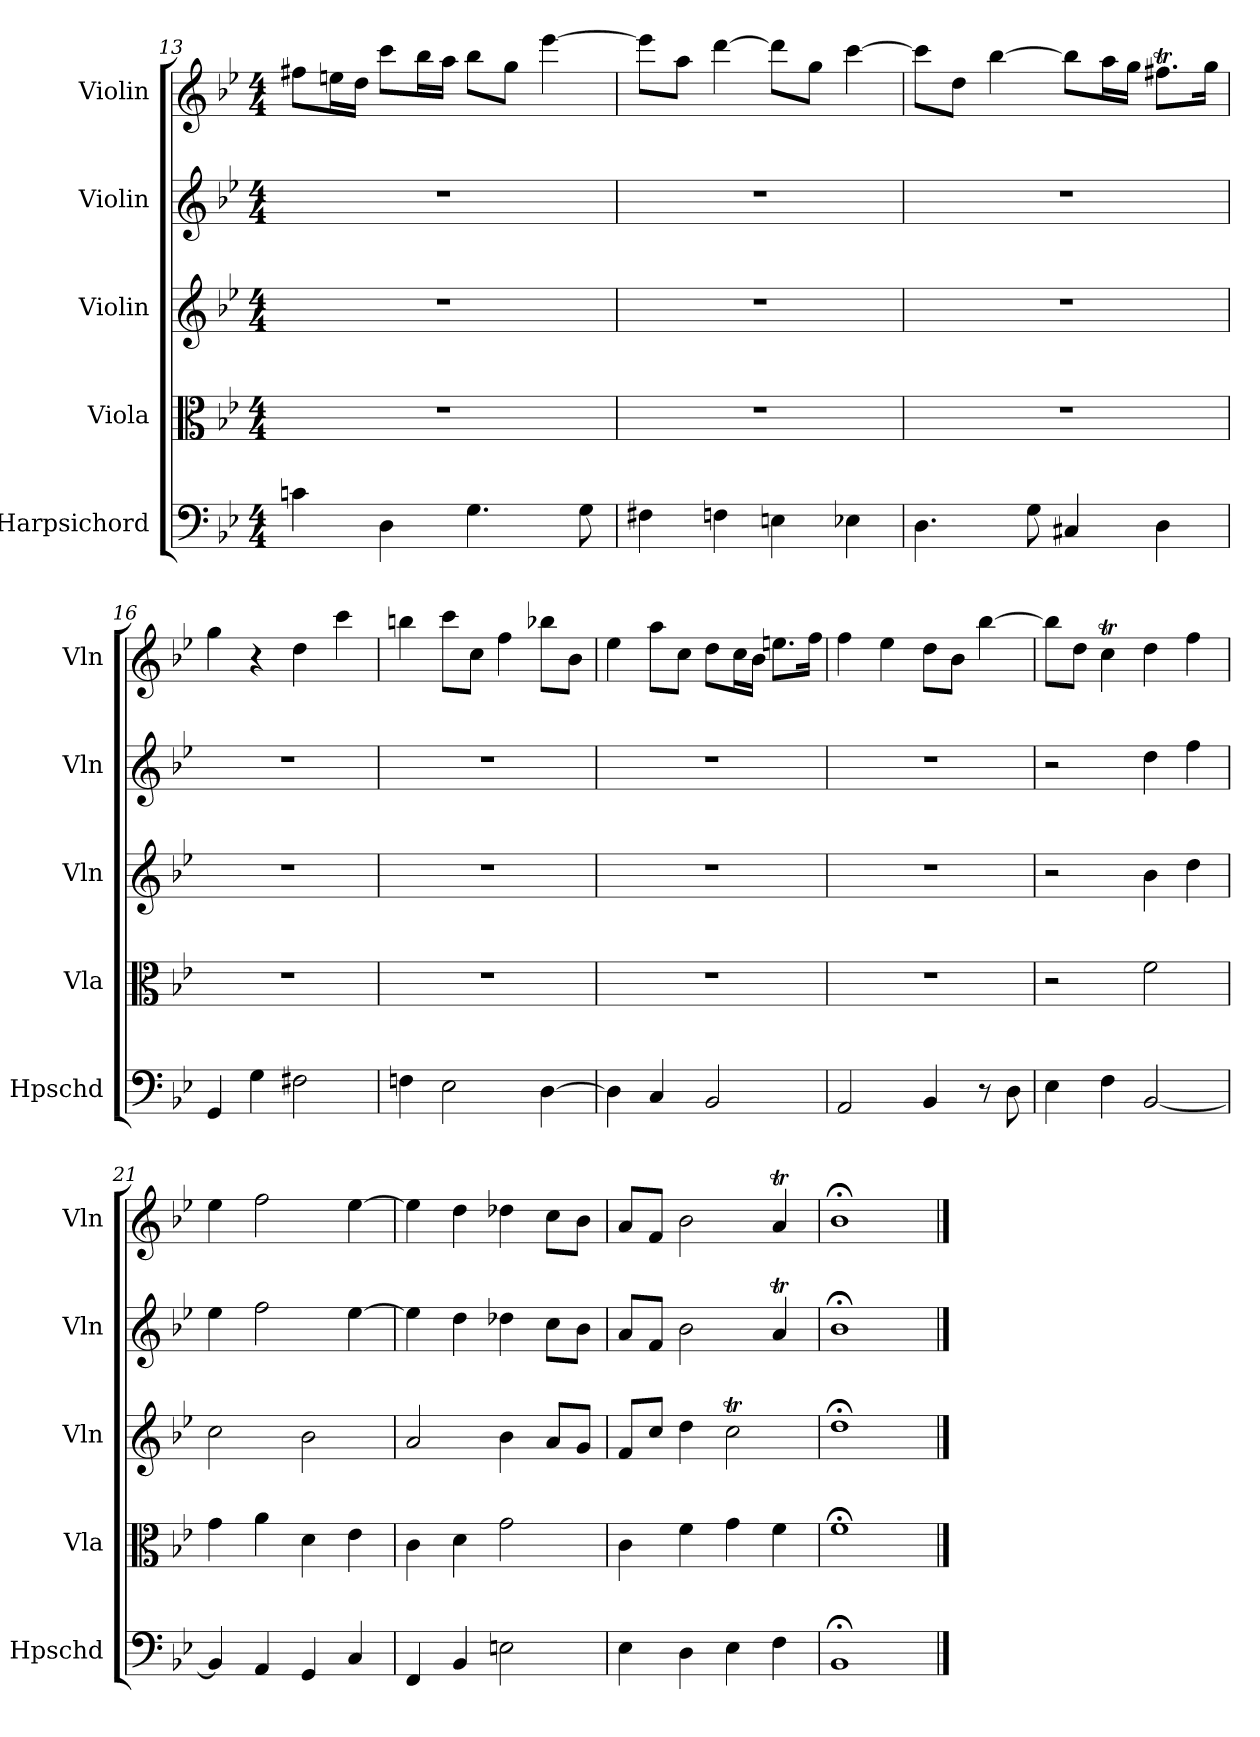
**kern	**kern	**kern	**kern	**kern
*part5	*part4	*part3	*part2	*part1
*staff5	*staff4	*staff3	*staff2	*staff1
*I"Harpsichord	*I"Viola	*I"Violin	*I"Violin	*I"Violin
*I'Hpschd	*I'Vla	*I'Vln	*I'Vln	*I'Vln
*clefF4	*clefC3	*clefG2	*clefG2	*clefG2
*k[b-e-]	*k[b-e-]	*k[b-e-]	*k[b-e-]	*k[b-e-]
*B-:	*B-:	*B-:	*B-:	*B-:
*M4/4	*M4/4	*M4/4	*M4/4	*M4/4
=13	=13	=13	=13	=13
4cn\	1r	1r	1r	8ff#X\L
.	.	.	.	16een\L
.	.	.	.	16dd\JJ
4D\	.	.	.	8ccc\L
.	.	.	.	16bb-\L
.	.	.	.	16aa\JJ
4.G\	.	.	.	8bb-\L
.	.	.	.	8gg\J
.	.	.	.	[4eee-\
8G\	.	.	.	.
=14	=14	=14	=14	=14
4F#X\	1r	1r	1r	8eee-\L]
.	.	.	.	8aa\J
4Fn\	.	.	.	[4ddd\
4En\	.	.	.	8ddd\L]
.	.	.	.	8gg\J
4E-X\	.	.	.	[4ccc\
=15	=15	=15	=15	=15
4.D\	1r	1r	1r	8ccc\L]
.	.	.	.	8dd\J
.	.	.	.	[4bb-\
8G\	.	.	.	.
4C#X/	.	.	.	8bb-\L]
.	.	.	.	16aa\L
.	.	.	.	16gg\JJ
4D\	.	.	.	8.ff#Xt\L
.	.	.	.	16gg\Jk
=16	=16	=16	=16	=16
4GG/	1r	1r	1r	4gg\
4G\	.	.	.	4r
2F#X\	.	.	.	4dd\
.	.	.	.	4ccc\
=17	=17	=17	=17	=17
4Fn\	1r	1r	1r	4bbn\
2E-\	.	.	.	8ccc\L
.	.	.	.	8cc\J
.	.	.	.	4ff\
[4D\	.	.	.	8bb-X\L
.	.	.	.	8b-\J
=18	=18	=18	=18	=18
4D\]	1r	1r	1r	4ee-\
4C/	.	.	.	8aa\L
.	.	.	.	8cc\J
2BB-/	.	.	.	8dd\L
.	.	.	.	16cc\L
.	.	.	.	16b-\JJ
.	.	.	.	8.een\L
.	.	.	.	16ff\Jk
=19	=19	=19	=19	=19
2AA/	1r	1r	1r	4ff\
.	.	.	.	4ee-\
4BB-/	.	.	.	8dd\L
.	.	.	.	8b-\J
8r	.	.	.	[4bb-\
8D\	.	.	.	.
=20	=20	=20	=20	=20
4E-\	2r	2r	2r	8bb-\L]
.	.	.	.	8dd\J
4F\	.	.	.	4ccT\
[2BB-/	2f\	4b-\	4dd\	4dd\
.	.	4dd\	4ff\	4ff\
=21	=21	=21	=21	=21
4BB-/]	4g\	2cc\	4ee-\	4ee-\
4AA/	4a\	.	2ff\	2ff\
4GG/	4d\	2b-\	.	.
4C/	4e-\	.	[4ee-\	[4ee-\
=22	=22	=22	=22	=22
4FF/	4c\	2a/	4ee-\]	4ee-\]
4BB-/	4d\	.	4dd\	4dd\
2En\	2g\	4b-\	4dd-X\	4dd-X\
.	.	8a/L	8cc\L	8cc\L
.	.	8g/J	8b-\J	8b-\J
=23	=23	=23	=23	=23
4E-\	4c\	8f/L	8a/L	8a/L
.	.	8cc/J	8f/J	8f/J
4D\	4f\	4dd\	2b-\	2b-\
4E-\	4g\	2ccT\	.	.
4F\	4f\	.	4at/	4at/
=24	=24	=24	=24	=24
1BB-;</	1f;<\	1dd;<\	1b-;<\	1b-;<\
==	==	==	==	==
*-	*-	*-	*-	*-
